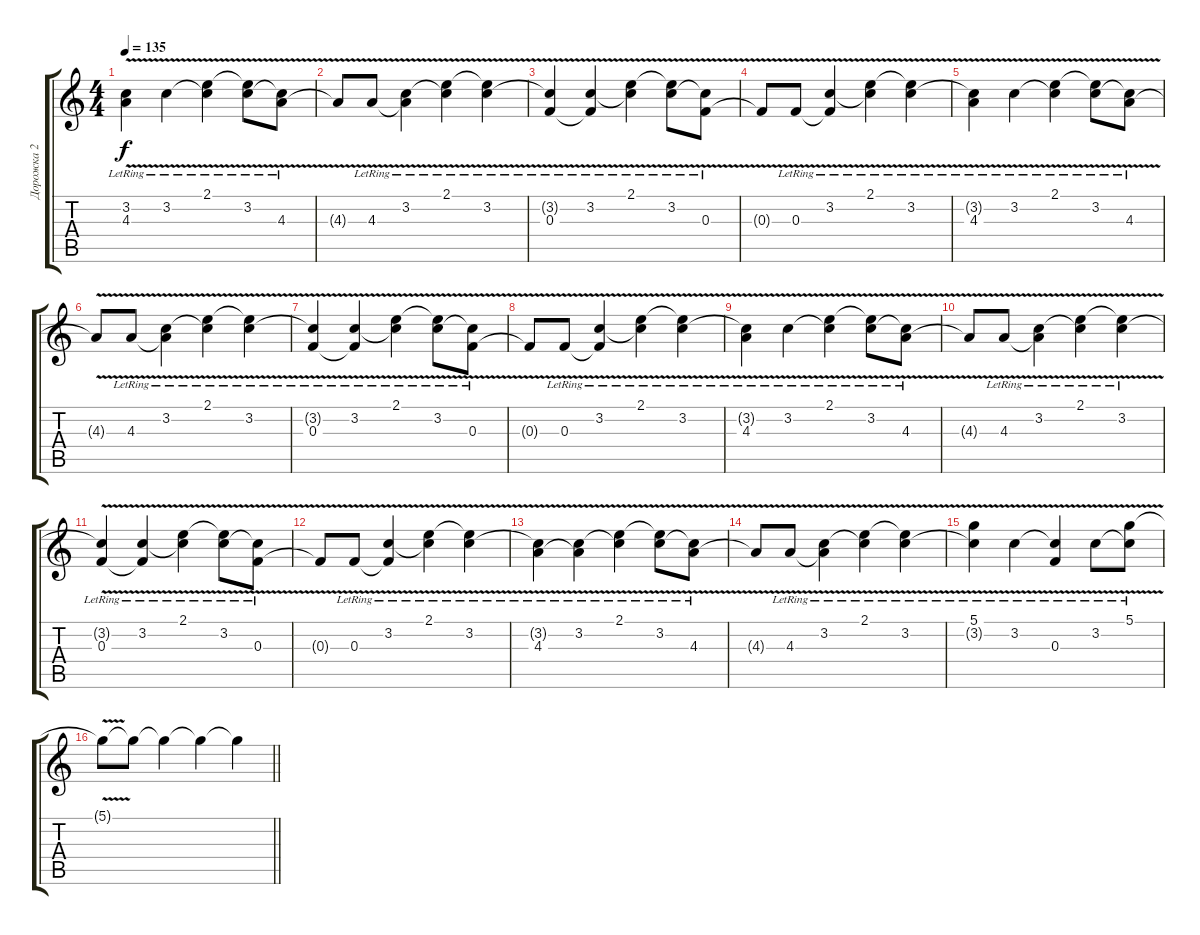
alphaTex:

\track ("Дорожка 2" "Дорожка 2") {instrument electricguitarmuted}
\staff {score tabs}
\tuning (D4 A3 F3 C3 G2 D2) {hide}
\ts (4 4)
\tempo 135
\clef g2
\ks c
(3.2{t} 4.3{v lr}).4{dy f} 3.2{v lr}.4 (2.1{v lr} 3.2{t}).4 (2.1{t} 3.2{lr}).8 (3.2{t} 4.3{v lr}).8 |
4.3{t}.8 4.3{v lr}.8 (3.2{v lr} 4.3{t}).4 (2.1{v lr} 3.2{t}).4 (2.1{t} 3.2{v lr}).4 |
(3.2{t} 0.3{v lr}).4 (3.2{v lr} 0.3{t}).4 (2.1{v lr} 3.2{t}).4 (2.1{t} 3.2{v lr}).8 (3.2{t} 0.3{v lr}).8 |
0.3{t}.8 0.3{v lr}.8 (3.2{v lr} 0.3{t}).4 (2.1{v lr} 3.2{t}).4 (2.1{t} 3.2{v lr}).4 |
(3.2{t} 4.3{v lr}).4 3.2{v lr}.4 (2.1{v lr} 3.2{t}).4 (2.1{t} 3.2{lr}).8 (3.2{t} 4.3{v lr}).8 |
4.3{t}.8 4.3{v lr}.8 (3.2{v lr} 4.3{t}).4 (2.1{v lr} 3.2{t}).4 (2.1{t} 3.2{v lr}).4 |
(3.2{t} 0.3{v lr}).4 (3.2{v lr} 0.3{t}).4 (2.1{v lr} 3.2{t}).4 (2.1{t} 3.2{v lr}).8 (3.2{t} 0.3{v lr}).8 |
0.3{t}.8 0.3{v lr}.8 (3.2{v lr} 0.3{t}).4 (2.1{v lr} 3.2{t}).4 (2.1{t} 3.2{v lr}).4 |
(3.2{t} 4.3{v lr}).4 3.2{v lr}.4 (2.1{v lr} 3.2{t}).4 (2.1{t} 3.2{lr}).8 (3.2{t} 4.3{v lr}).8 |
4.3{t}.8 4.3{v lr}.8 (3.2{v lr} 4.3{t}).4 (2.1{v lr} 3.2{t}).4 (2.1{t} 3.2{v lr}).4 |
(3.2{t} 0.3{v lr}).4 (3.2{v lr} 0.3{t}).4 (2.1{v lr} 3.2{t}).4 (2.1{t} 3.2{v lr}).8 (3.2{t} 0.3{v lr}).8 |
0.3{t}.8 0.3{v lr}.8 (3.2{v lr} 0.3{t}).4 (2.1{v lr} 3.2{t}).4 (2.1{t} 3.2{v lr}).4 |
(3.2{t} 4.3{v lr}).4 (3.2{v lr} 4.3{t}).4 (2.1{v lr} 3.2{t}).4 (2.1{t} 3.2{v lr}).8 (3.2{t} 4.3{v lr}).8 |
4.3{t}.8 4.3{v lr}.8 (3.2{v lr} 4.3{t}).4 (2.1{v lr} 3.2{t}).4 (2.1{t} 3.2{v lr}).4 |
(5.1{v lr} 3.2{t}).4 3.2{v lr}.4 (3.2{t} 0.3{v lr}).4 3.2{v lr}.8 (5.1{v lr} 3.2{t}).8 |
\barLineRight lightlight
5.1{t}.8 5.1{t}.8 5.1{t}.4 5.1{t}.4 5.1{t}.4
